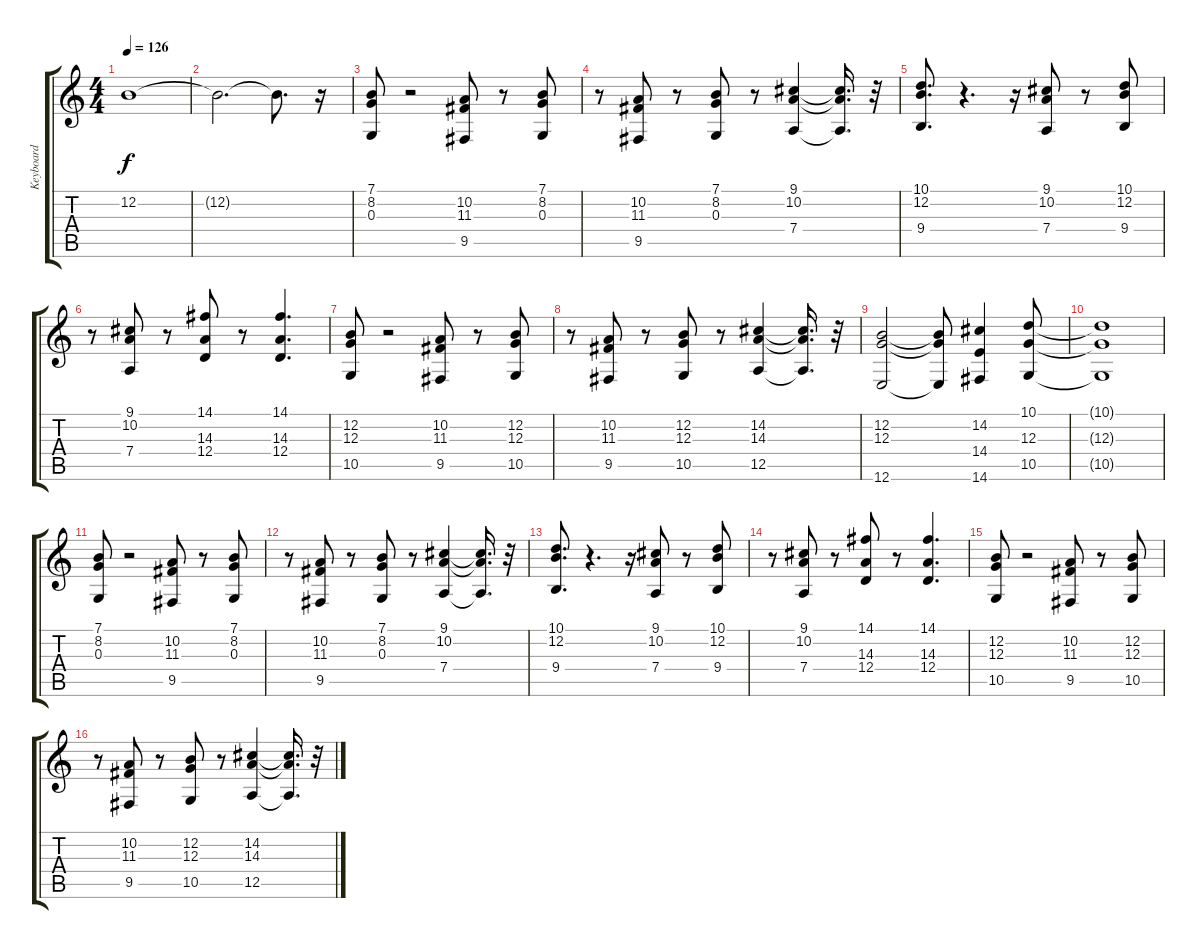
\track ("Keyboard" "Keyboard") {instrument lead2sawtooth}
\staff {score tabs}
\tuning (E4 B3 G3 D3 A2 E2) {hide}
\ts (4 4)
\tempo 126
\clef g2
\ks c
12.2.1{dy f} |
12.2{t}.2{d} 12.2{t}.8{d} r.16 |
(7.1 8.2 0.3).8 r.2 (10.2 11.3 9.5).8 r.8 (7.1 8.2 0.3).8 |
r.8 (10.2 11.3 9.5).8 r.8 (7.1 8.2 0.3).8 r.8 (9.1 10.2 7.4).4 (9.1{t} 10.2{t} 7.4{t}).16{d} r.32 |
(10.1 12.2 9.4).8{d} r.4{d} r.16 (9.1 10.2 7.4).8 r.8 (10.1 12.2 9.4).8 |
r.8 (9.1 10.2 7.4).8 r.8 (14.1 14.3 12.4).8 r.8 (14.1 14.3 12.4).4{d} |
(12.2 12.3 10.5).8 r.2 (10.2 11.3 9.5).8 r.8 (12.2 12.3 10.5).8 |
r.8 (10.2 11.3 9.5).8 r.8 (12.2 12.3 10.5).8 r.8 (14.2 14.3 12.5).4 (14.2{t} 14.3{t} 12.5{t}).16{d} r.32 |
(12.2 12.3 12.6).2 (12.2{t} 12.3{t} 12.6{t}).8 (14.2 14.4 14.6).4 (10.1 12.3 10.5).8 |
(10.1{t} 12.3{t} 10.5{t}).1 |
(7.1 8.2 0.3).8 r.2 (10.2 11.3 9.5).8 r.8 (7.1 8.2 0.3).8 |
r.8 (10.2 11.3 9.5).8 r.8 (7.1 8.2 0.3).8 r.8 (9.1 10.2 7.4).4 (9.1{t} 10.2{t} 7.4{t}).16{d} r.32 |
(10.1 12.2 9.4).8{d} r.4{d} r.16 (9.1 10.2 7.4).8 r.8 (10.1 12.2 9.4).8 |
r.8 (9.1 10.2 7.4).8 r.8 (14.1 14.3 12.4).8 r.8 (14.1 14.3 12.4).4{d} |
(12.2 12.3 10.5).8 r.2 (10.2 11.3 9.5).8 r.8 (12.2 12.3 10.5).8 |
r.8 (10.2 11.3 9.5).8 r.8 (12.2 12.3 10.5).8 r.8 (14.2 14.3 12.5).4 (14.2{t} 14.3{t} 12.5{t}).16{d} r.32
